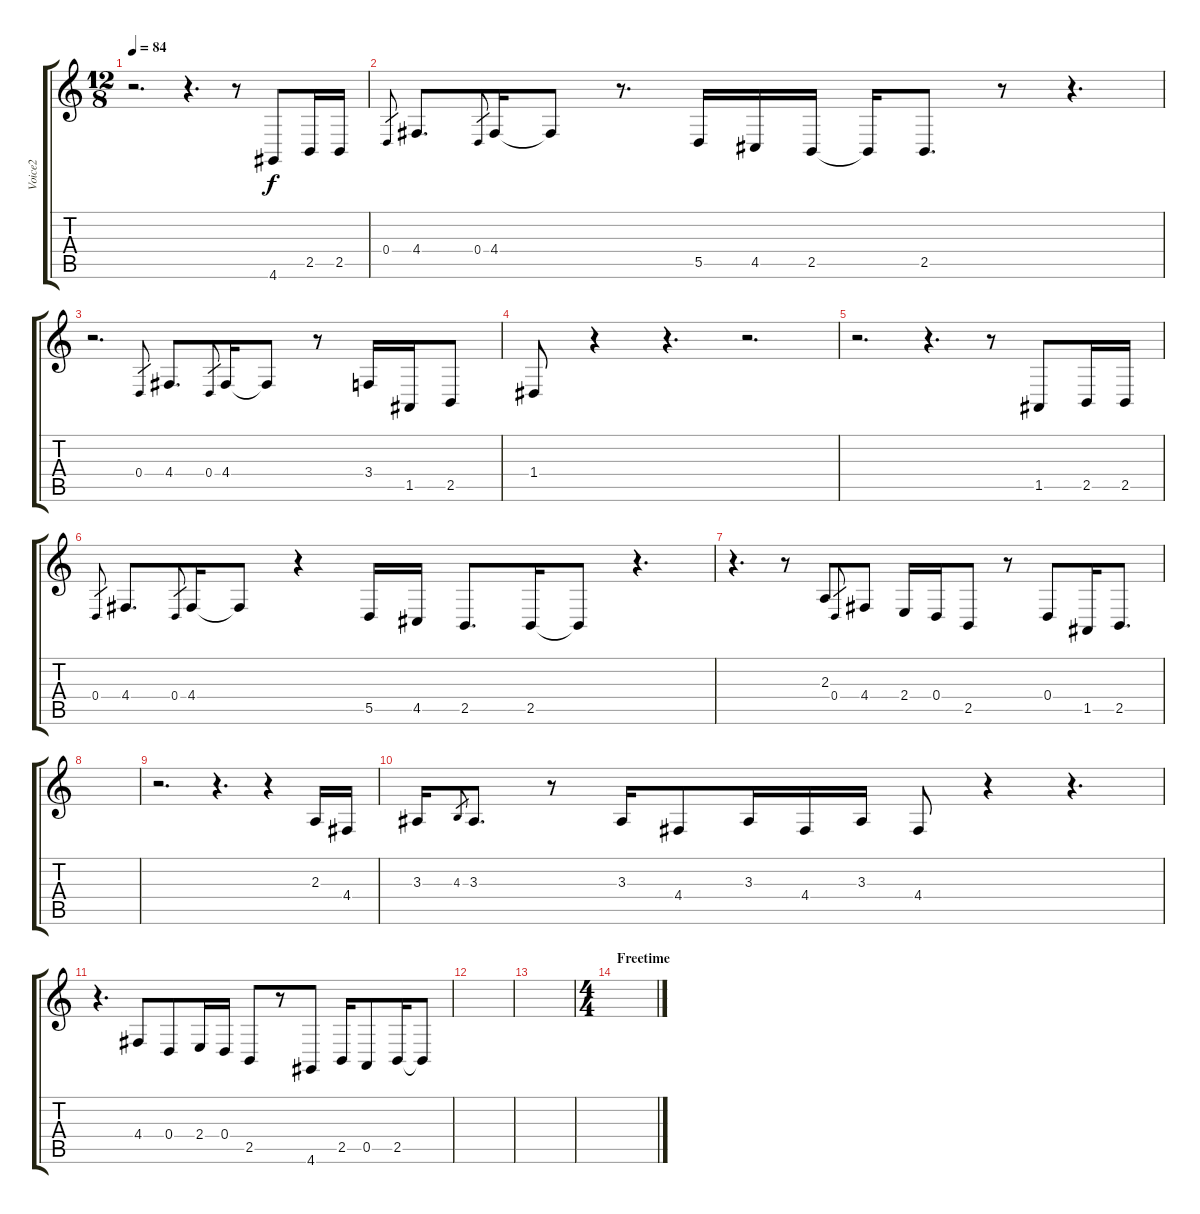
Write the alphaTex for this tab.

\track ("Voice2" "Voice2") {instrument synthvoice}
\staff {score tabs}
\tuning (E4 B3 G3 D3 A2 E2) {hide}
\ts (12 8)
\tempo 84
\clef g2
\ks c
r.2{d dy f} r.4{d} r.8 4.6.8 2.5.16 2.5.16 |
0.4.8{gr} 4.4.8{d} 0.4.8{gr} 4.4.16 4.4{t}.8 r.8{d} 5.5.16 4.5.16 2.5.16 2.5{t}.16 2.5.8{d} r.8 r.4{d} |
r.2{d} 0.4.8{gr} 4.4.8{d} 0.4.8{gr} 4.4.16 4.4{t}.8 r.8 3.4.16 1.5.16 2.5.8 |
1.4.8 r.4 r.4{d} r.2{d} |
r.2{d} r.4{d} r.8 1.5.8 2.5.16 2.5.16 |
0.4.8{gr} 4.4.8{d} 0.4.8{gr} 4.4.16 4.4{t}.8 r.4 5.5.16 4.5.16 2.5.8{d} 2.5.16 2.5{t}.8 r.4{d} |
r.4{d} r.8 2.3.8 0.4.8{gr} 4.4.8 2.4.16 0.4.16 2.5.8 r.8 0.4.8 1.5.16 2.5.8{d} |
|
r.2{d} r.4{d} r.4 2.3.16 4.4.16 |
3.3.16 4.3.8{gr} 3.3.8{d} r.8 3.3.16 4.4.8 3.3.16 4.4.16 3.3.16 4.4.8 r.4 r.4{d} |
r.4{d} 4.4.8 0.4.8 2.4.16 0.4.16 2.5.8 r.8 4.6.8 2.5.16 0.5.8 2.5.16 2.5{t}.8 |
|
|
\ts (4 4)
\section ("" "Freetime")
